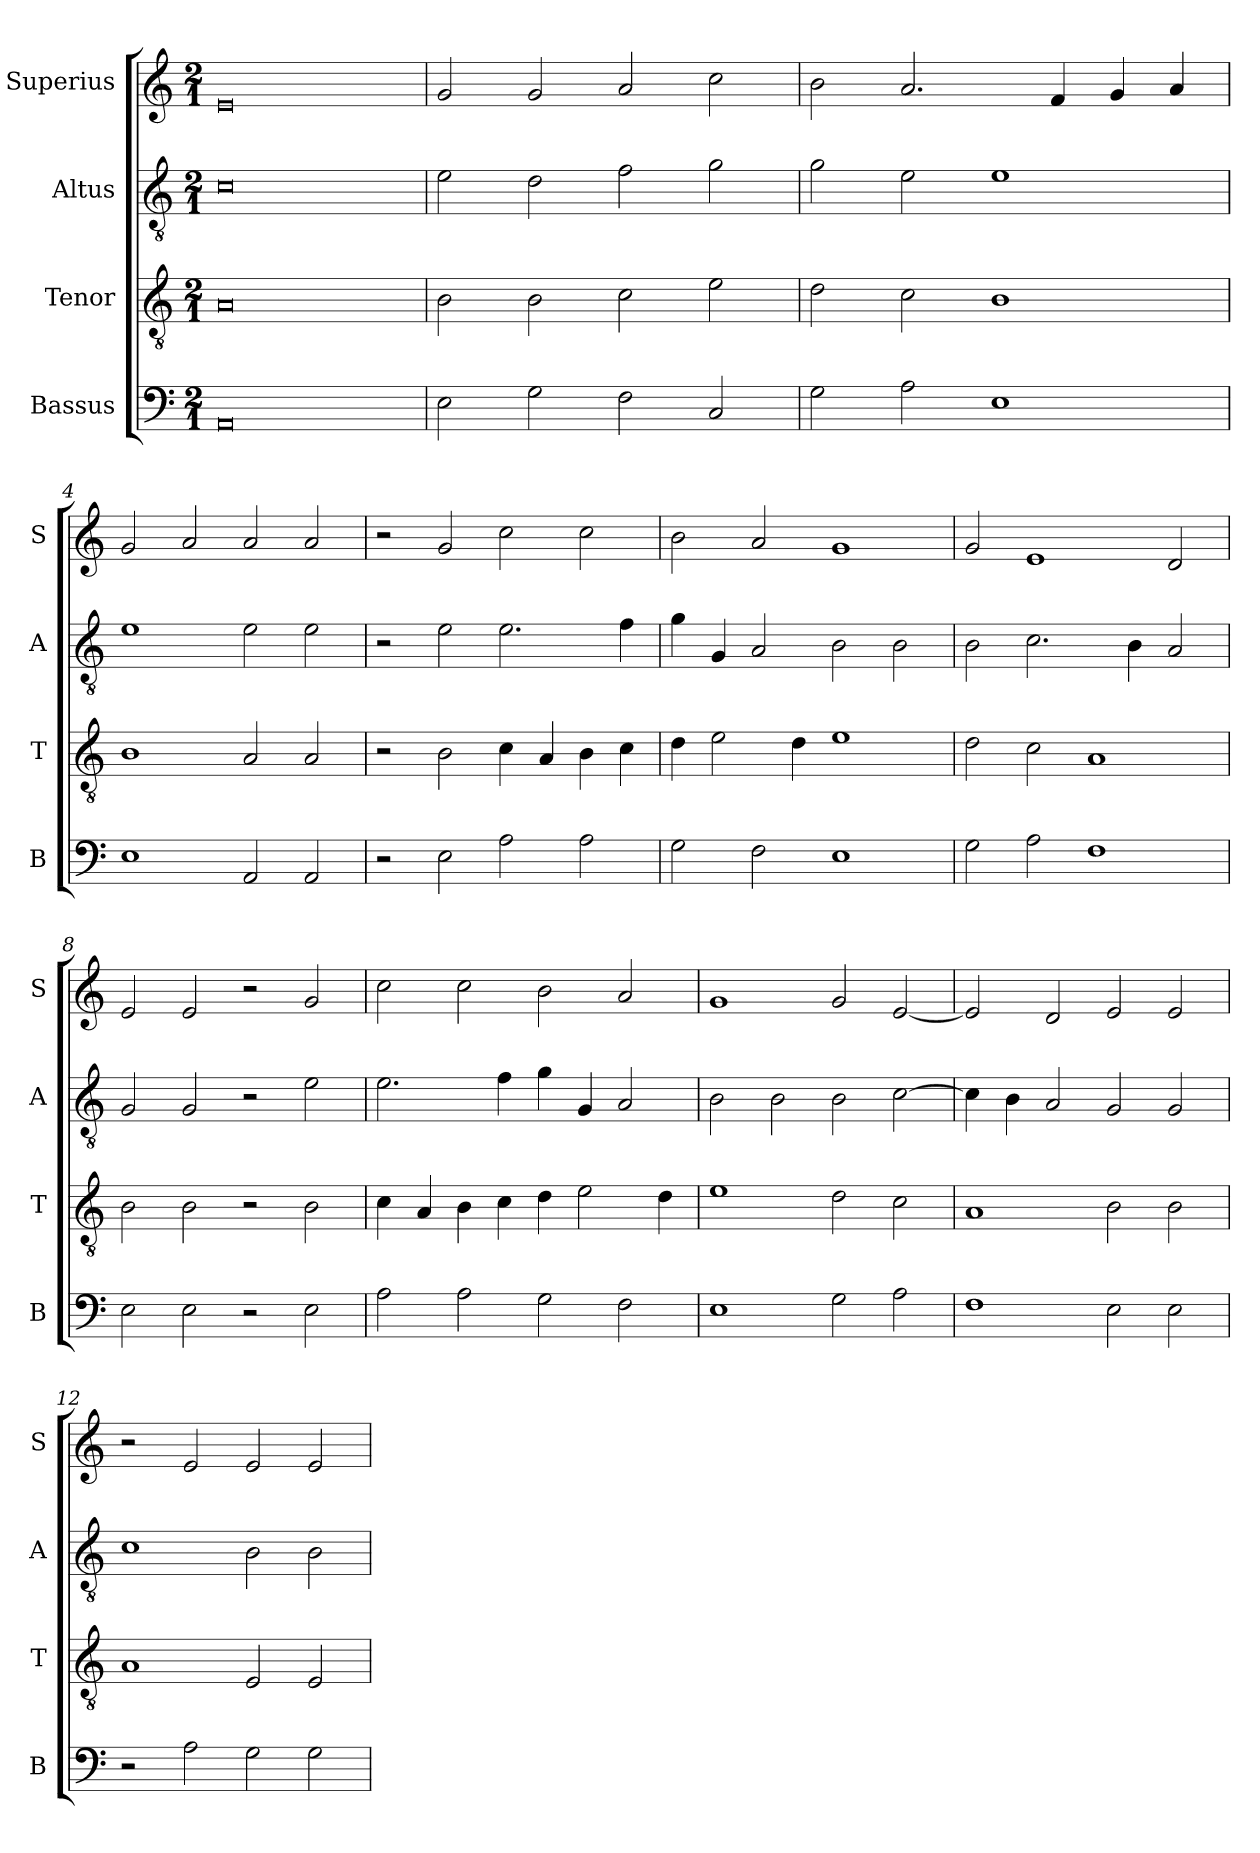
**kern	**kern	**kern	**kern
*part4	*part3	*part2	*part1
*staff4	*staff3	*staff2	*staff1
*I"Bassus	*I"Tenor	*I"Altus	*I"Superius
*I'B	*I'T	*I'A	*I'S
*clefF4	*clefGv2	*clefGv2	*clefG2
*k[]	*k[]	*k[]	*k[]
*C:	*C:	*C:	*C:
*M2/1	*M2/1	*M2/1	*M2/1
=1	=1	=1	=1
0AA	0A	0c	0e
=2	=2	=2	=2
2E	2B	2e	2g
2G	2B	2d	2g
2F	2c	2f	2a
2C	2e	2g	2cc
=3	=3	=3	=3
2G	2d	2g	2b
2A	2c	2e	2.a
1E	1B	1e	.
.	.	.	4f
.	.	.	4g
.	.	.	4a
=4	=4	=4	=4
1E	1B	1e	2g
.	.	.	2a
2AA	2A	2e	2a
2AA	2A	2e	2a
=5	=5	=5	=5
2r	2r	2r	2r
2E	2B	2e	2g
2A	4c	2.e	2cc
.	4A	.	.
2A	4B	.	2cc
.	4c	4f	.
=6	=6	=6	=6
2G	4d	4g	2b
.	2e	4G	.
2F	.	2A	2a
.	4d	.	.
1E	1e	2B	1g
.	.	2B	.
=7	=7	=7	=7
2G	2d	2B	2g
2A	2c	2.c	1e
1F	1A	.	.
.	.	4B	.
.	.	2A	2d
=8	=8	=8	=8
2E	2B	2G	2e
2E	2B	2G	2e
2r	2r	2r	2r
2E	2B	2e	2g
=9	=9	=9	=9
2A	4c	2.e	2cc
.	4A	.	.
2A	4B	.	2cc
.	4c	4f	.
2G	4d	4g	2b
.	2e	4G	.
2F	.	2A	2a
.	4d	.	.
=10	=10	=10	=10
1E	1e	2B	1g
.	.	2B	.
2G	2d	2B	2g
2A	2c	[2c	[2e
=11	=11	=11	=11
1F	1A	4c]	2e]
.	.	4B	.
.	.	2A	2d
2E	2B	2G	2e
2E	2B	2G	2e
=12	=12	=12	=12
2r	1A	1c	2r
2A	.	.	2e
2G	2E	2B	2e
2G	2E	2B	2e
=	=	=	=
*-	*-	*-	*-
